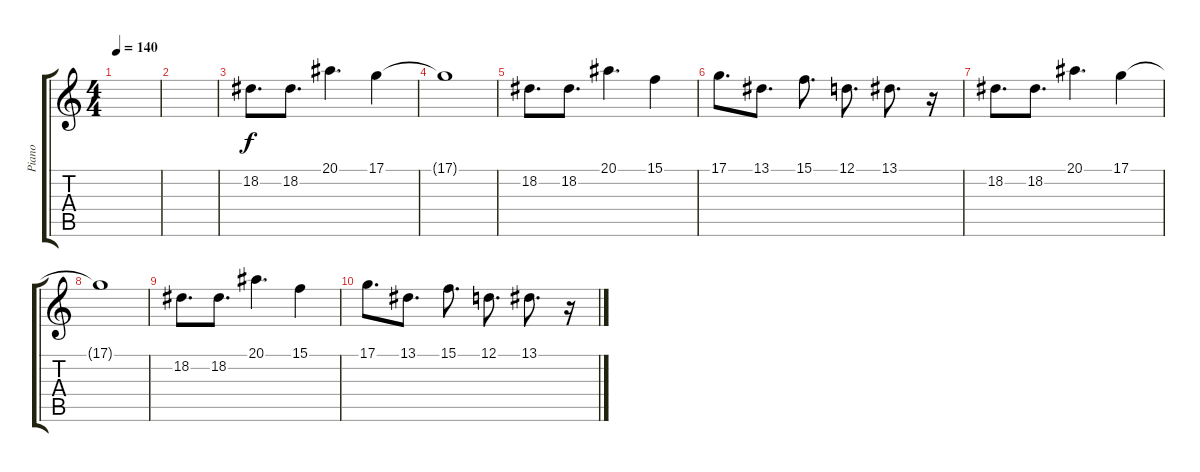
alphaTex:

\track ("Piano" "Piano") {instrument brightacousticpiano}
\staff {score tabs}
\tuning (D4 A3 F3 C3 G2 C2) {hide}
\ts (4 4)
\tempo 140
\clef g2
\ks c
|
|
18.2.8{d} 18.2.8{d} 20.1.4{d} 17.1.4 |
17.1{t}.1 |
18.2.8{d} 18.2.8{d} 20.1.4{d} 15.1.4 |
17.1.8{d} 13.1.8{d} 15.1.8{d} 12.1.8{d} 13.1.8{d} r.16 |
18.2.8{d} 18.2.8{d} 20.1.4{d} 17.1.4 |
17.1{t}.1 |
18.2.8{d} 18.2.8{d} 20.1.4{d} 15.1.4 |
17.1.8{d} 13.1.8{d} 15.1.8{d} 12.1.8{d} 13.1.8{d} r.16
